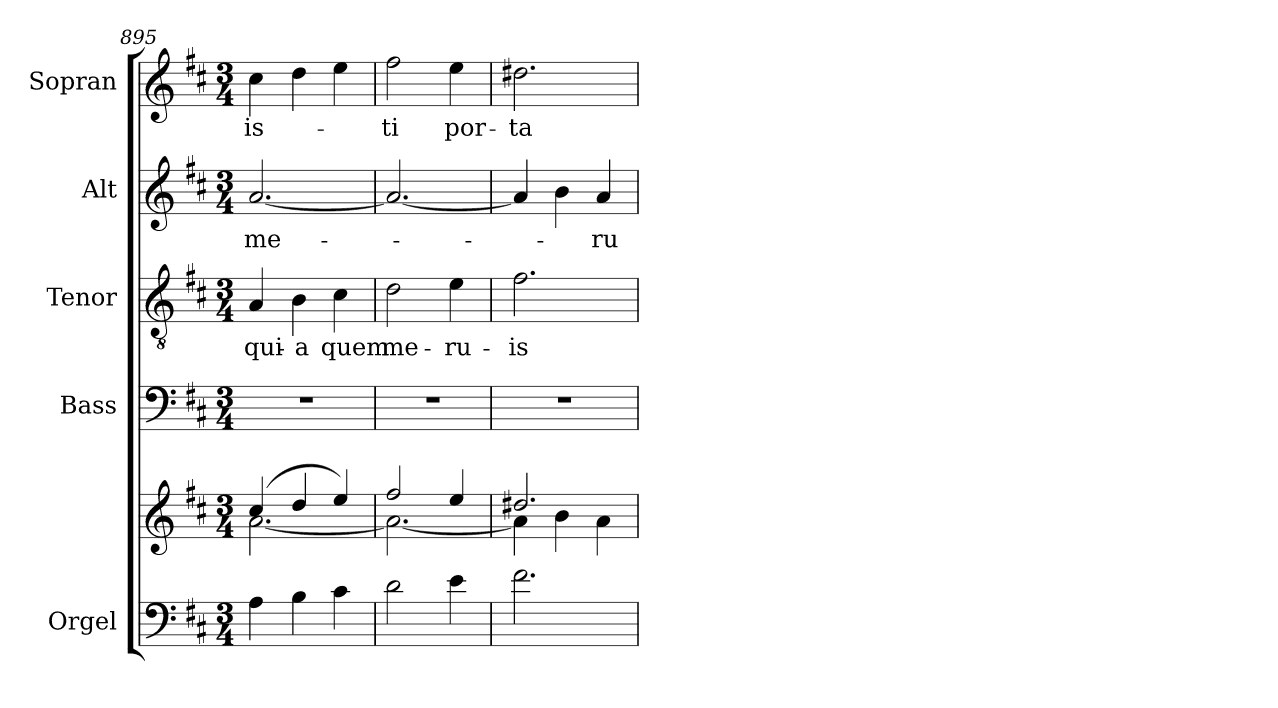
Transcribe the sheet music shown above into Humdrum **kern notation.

**kern	**kern	**kern	**kern	**text	**kern	**text	**kern	**text
*part5	*part5	*part4	*part3	*part3	*part2	*part2	*part1	*part1
*staff6	*staff5	*staff4	*staff3	*staff3	*staff2	*staff2	*staff1	*staff1
*I"Orgel	*	*I"Bass	*I"Tenor	*	*I"Alt	*	*I"Sopran	*
*I'Org.	*	*I'B.	*I'T.	*	*I'A.	*	*I'S.	*
*clefF4	*clefG2	*clefF4	*clefGv2	*	*clefG2	*	*clefG2	*
*k[f#c#]	*k[f#c#]	*k[f#c#]	*k[f#c#]	*	*k[f#c#]	*	*k[f#c#]	*
*D:	*D:	*D:	*D:	*	*D:	*	*D:	*
*M3/4	*M3/4	*M3/4	*M3/4	*	*M3/4	*	*M3/4	*
=895	=895	=895	=895	=895	=895	=895	=895	=895
*	*^	*	*	*	*	*	*	*
!	!	!	!	!	!LO:LY:b	!	!LO:LY:b	!	!LO:LY:b
4A\	(4cc#/	[<2.a\	2.r	4A/	qui-	[2.a/	me-	4cc#\	-is-
!	!	!	!	!	!LO:LY:b	!	!	!	!
4B\	4dd/	.	.	4B\	-a	.	.	4dd\	.
!	!	!	!	!	!LO:LY:b	!	!	!	!
4c#\	4ee/)	.	.	4c#\	quem	.	.	4ee\	.
=896	=896	=896	=896	=896	=896	=896	=896	=896	=896
!	!	!	!	!	!LO:LY:b	!	!	!	!LO:LY:b
2d\	2ff#/	2.a\_	2.r	2d\	me-	2.a/_	.	2ff#\	-ti
!	!	!	!	!	!LO:LY:b	!	!	!	!LO:LY:b
4e\	4ee/	.	.	4e\	-ru-	.	.	4ee\	por-
=897	=897	=897	=897	=897	=897	=897	=897	=897	=897
!	!	!	!	!	!LO:LY:b	!	!	!	!LO:LY:b
2.f#\	2.dd#X/	4a\]	2.r	2.f#\	-is-	4a/]	.	2.dd#X\	-ta-
.	.	4b\	.	.	.	4b\	.	.	.
!	!	!	!	!	!	!	!LO:LY:b	!	!
.	.	4a\	.	.	.	4a/	-ru-	.	.
*	*v	*v	*	*	*	*	*	*	*
=	=	=	=	=	=	=	=	=
*-	*-	*-	*-	*-	*-	*-	*-	*-
